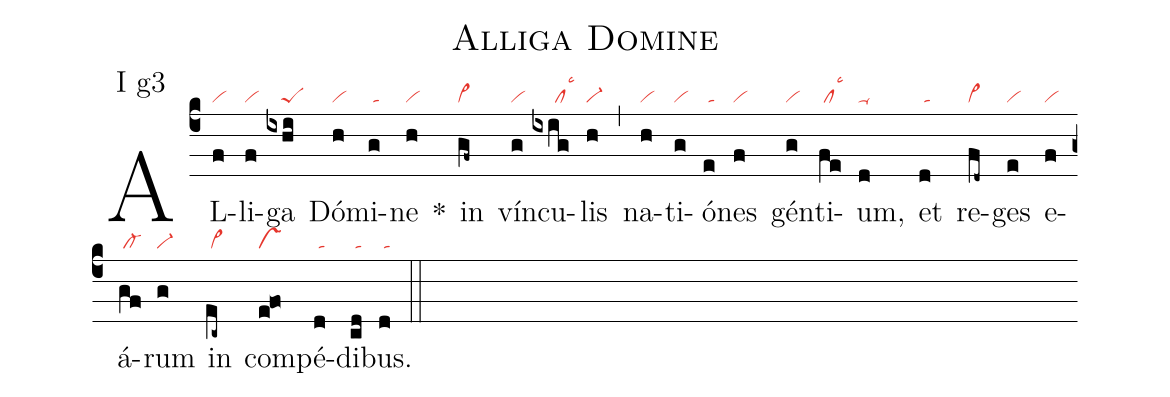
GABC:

name: Alliga Domine;
annotation: I g3;
nabc-lines: 1;
%%
(c4)
AL(f|vi)li(f|vi)ga(ixhi|////peS) Dó(h|vi)mi(g|/ta)ne(h|vi) *()
in(gf~|vi>) vín(g|vi)cu(ixig|//////cllsc3)lis(h|vi-) (,)
na(h|vi)ti(g|vi)ó(e|/ta)nes(f|vi) gén(g|vi)ti(fe|/cllsc3)um,(d|ta-) et(d|/ta) re(fd~|vi>)ges(e|vi) e(f|vi)á(gf|/cl-)rum(g|vi-) in(ec~|/vi>) com(e!fo|vs)pé(d|/ta)di(cd|/ta)bus.(d|/ta) (::)
